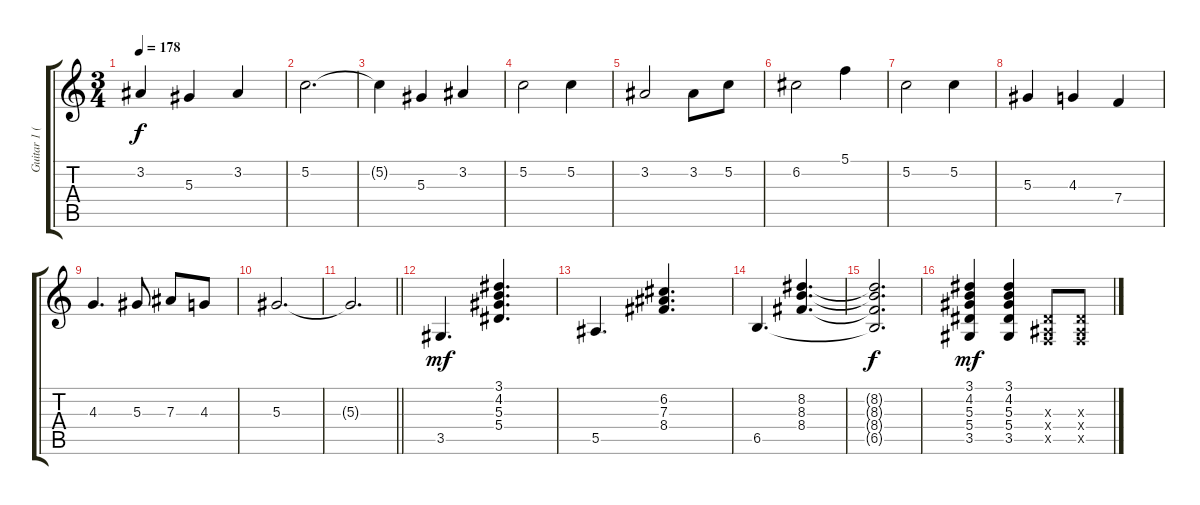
\track ("Guitar 1 (Lead)" "Guitar 1 (") {instrument distortionguitar}
\staff {score tabs}
\tuning (C4 G3 Eb3 Bb2 F2 C2) {hide}
\ts (3 4)
\tempo 178
\clef g2
\ks c
3.2.4{dy f} 5.3.4 3.2.4 |
5.2.2{d} |
5.2{t}.4 5.3.4 3.2.4 |
5.2.2 5.2.4 |
3.2.2 3.2.8 5.2.8 |
6.2.2 5.1.4 |
5.2.2 5.2.4 |
5.3.4 4.3.4 7.4.4 |
4.3.4{d} 5.3.8 7.3.8 4.3.8 |
5.3.2{d} |
\barLineRight lightlight
5.3{t}.2{d} |
3.5.4{d dy mf volume 16 balance 8 instrument distortionguitar} (3.1 4.2 5.3 5.4).4{d} |
5.5.4{d} (6.2 7.3 8.4).4{d} |
6.5.4{d} (8.2 8.3 8.4).4{d} |
(8.2{t} 8.3{t} 8.4{t} 6.5{t}).2{d dy f} |
(3.1 4.2 5.3 5.4 3.5).4{dy mf} (3.1 4.2 5.3 5.4 3.5).4 (0.3{x} 0.4{x} 0.5{x}).8 (0.3{x} 0.4{x} 0.5{x}).8
